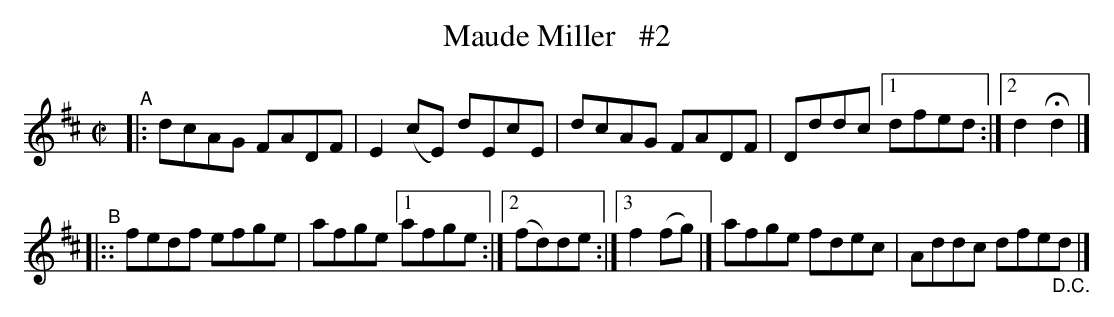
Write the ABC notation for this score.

X:1
T: Maude Miller   #2
M: C|
L: 1/8
K: D
"^A"\
|: dcAG FADF | E2(cE) dEcE | dcAG FADF | Dddc [1 dfed :|[2 d2Hd2 |]
"^B"\
|:: fedf efge | afge [1 afge :|[2 (fd)de :|[3 f2(fg) |] afge fdec | Addc dfe"_D.C."d |]
